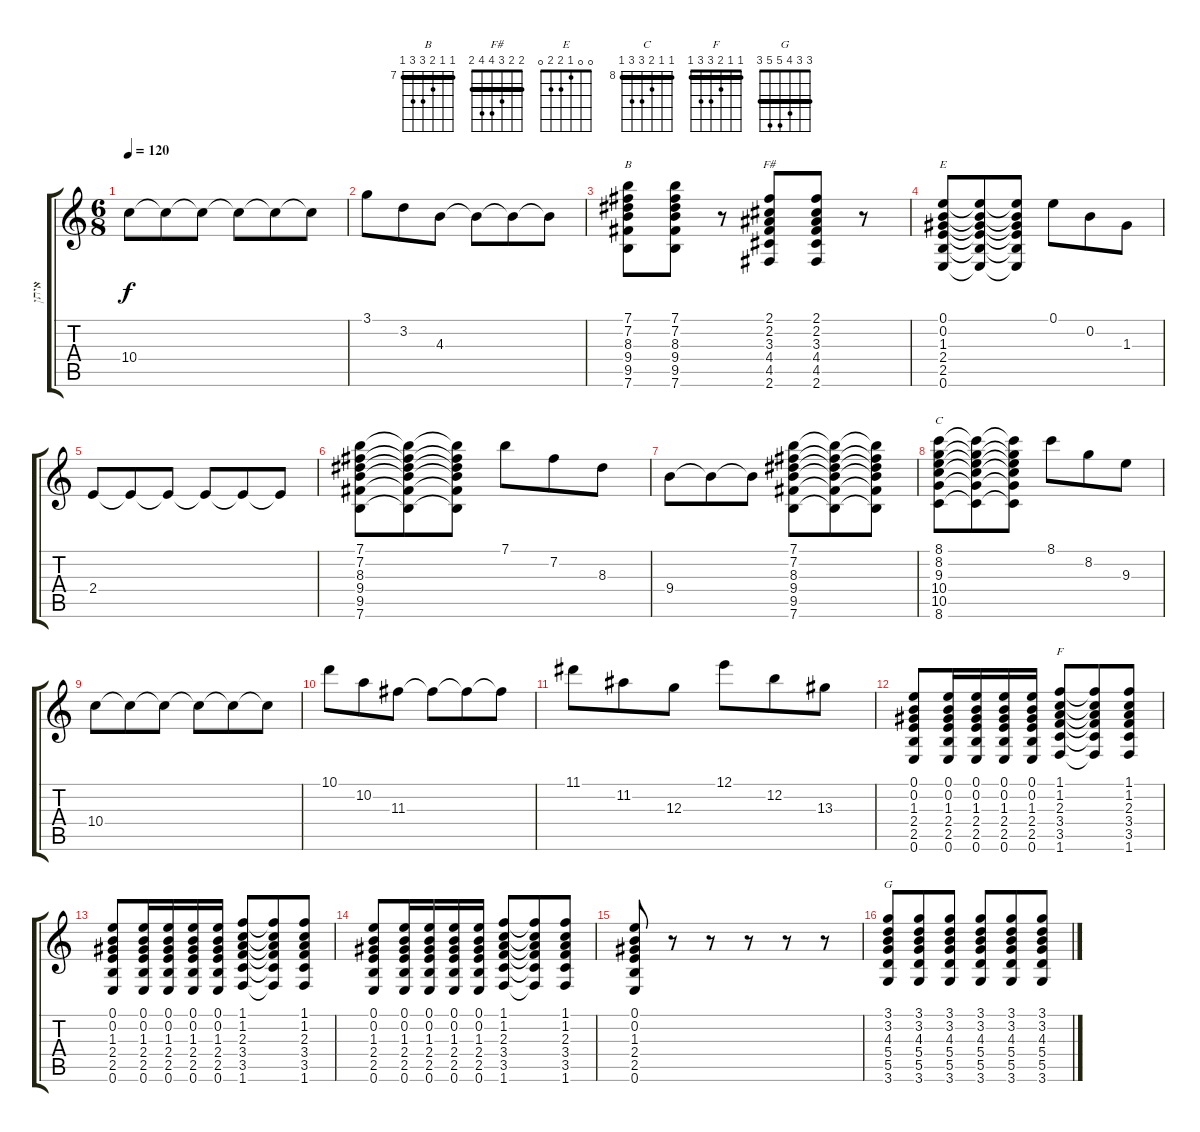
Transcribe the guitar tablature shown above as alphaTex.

\track ("איתן" "איתן") {instrument electricguitarclean}
\staff {score tabs}
\tuning (E4 B3 G3 D3 A2 E2) {hide}
\chord ("B" 7 7 8 9 9 7) {firstfret 7 barre 7}
\chord ("F#" 2 2 3 4 4 2) {barre 2}
\chord ("E" 0 0 1 2 2 0)
\chord ("C" 8 8 9 10 10 8) {firstfret 8 barre 8}
\chord ("F" 1 1 2 3 3 1) {barre 1}
\chord ("G" 3 3 4 5 5 3) {barre 3}
\ts (6 8)
\tempo 120
\clef g2
\ks c
10.4.8{dy f} 10.4{t}.8 10.4{t}.8 10.4{t}.8 10.4{t}.8 10.4{t}.8 |
3.1.8 3.2.8 4.3.8 4.3{t}.8 4.3{t}.8 4.3{t}.8 |
(7.1 7.2 8.3 9.4 9.5 7.6).8{ch "B"} (7.1 7.2 8.3 9.4 9.5 7.6).8 r.8 (2.1 2.2 3.3 4.4 4.5 2.6).8{ch "F#"} (2.1 2.2 3.3 4.4 4.5 2.6).8 r.8 |
(0.1 0.2 1.3 2.4 2.5 0.6).8{ch "E"} (0.1{t} 0.2{t} 1.3{t} 2.4{t} 2.5{t} 0.6{t}).8 (0.1{t} 0.2{t} 1.3{t} 2.4{t} 2.5{t} 0.6{t}).8 0.1.8 0.2.8 1.3.8 |
2.4.8 2.4{t}.8 2.4{t}.8 2.4{t}.8 2.4{t}.8 2.4{t}.8 |
(7.1 7.2 8.3 9.4 9.5 7.6).8 (7.1{t} 7.2{t} 8.3{t} 9.4{t} 9.5{t} 7.6{t}).8 (7.1{t} 7.2{t} 8.3{t} 9.4{t} 9.5{t} 7.6{t}).8 7.1.8 7.2.8 8.3.8 |
9.4.8 9.4{t}.8 9.4{t}.8 (7.1 7.2 8.3 9.4 9.5 7.6).8 (7.1{t} 7.2{t} 8.3{t} 9.4{t} 9.5{t} 7.6{t}).8 (7.1{t} 7.2{t} 8.3{t} 9.4{t} 9.5{t} 7.6{t}).8 |
(8.1 8.2 9.3 10.4 10.5 8.6).8{ch "C"} (8.1{t} 8.2{t} 9.3{t} 10.4{t} 10.5{t} 8.6{t}).8 (8.1{t} 8.2{t} 9.3{t} 10.4{t} 10.5{t} 8.6{t}).8 8.1.8 8.2.8 9.3.8 |
10.4.8 10.4{t}.8 10.4{t}.8 10.4{t}.8 10.4{t}.8 10.4{t}.8 |
10.1.8 10.2.8 11.3.8 11.3{t}.8 11.3{t}.8 11.3{t}.8 |
11.1.8 11.2.8 12.3.8 12.1.8 12.2.8 13.3.8 |
(0.1 0.2 1.3 2.4 2.5 0.6).8 (0.1 0.2 1.3 2.4 2.5 0.6).16 (0.1 0.2 1.3 2.4 2.5 0.6).16 (0.1 0.2 1.3 2.4 2.5 0.6).16 (0.1 0.2 1.3 2.4 2.5 0.6).16 (1.1 1.2 2.3 3.4 3.5 1.6).8{ch "F"} (1.1{t} 1.2{t} 2.3{t} 3.4{t} 3.5{t} 1.6{t}).8 (1.1 1.2 2.3 3.4 3.5 1.6).8 |
(0.1 0.2 1.3 2.4 2.5 0.6).8 (0.1 0.2 1.3 2.4 2.5 0.6).16 (0.1 0.2 1.3 2.4 2.5 0.6).16 (0.1 0.2 1.3 2.4 2.5 0.6).16 (0.1 0.2 1.3 2.4 2.5 0.6).16 (1.1 1.2 2.3 3.4 3.5 1.6).8 (1.1{t} 1.2{t} 2.3{t} 3.4{t} 3.5{t} 1.6{t}).8 (1.1 1.2 2.3 3.4 3.5 1.6).8 |
(0.1 0.2 1.3 2.4 2.5 0.6).8 (0.1 0.2 1.3 2.4 2.5 0.6).16 (0.1 0.2 1.3 2.4 2.5 0.6).16 (0.1 0.2 1.3 2.4 2.5 0.6).16 (0.1 0.2 1.3 2.4 2.5 0.6).16 (1.1 1.2 2.3 3.4 3.5 1.6).8 (1.1{t} 1.2{t} 2.3{t} 3.4{t} 3.5{t} 1.6{t}).8 (1.1 1.2 2.3 3.4 3.5 1.6).8 |
(0.1 0.2 1.3 2.4 2.5 0.6).8 r.8 r.8 r.8 r.8 r.8 |
(3.1 3.2 4.3 5.4 5.5 3.6).8{ch "G"} (3.1 3.2 4.3 5.4 5.5 3.6).8 (3.1 3.2 4.3 5.4 5.5 3.6).8 (3.1 3.2 4.3 5.4 5.5 3.6).8 (3.1 3.2 4.3 5.4 5.5 3.6).8 (3.1 3.2 4.3 5.4 5.5 3.6).8
